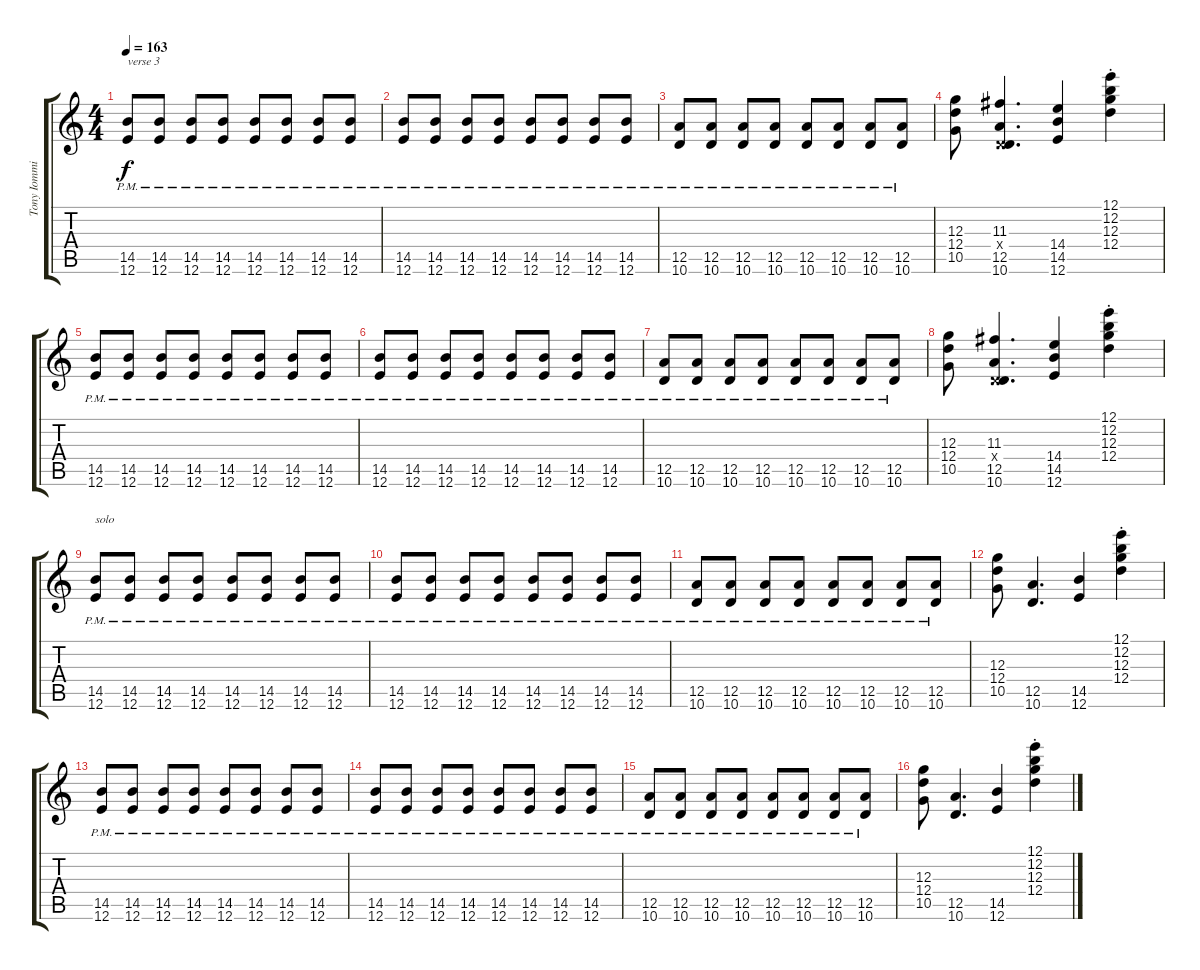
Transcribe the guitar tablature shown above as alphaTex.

\track ("Tony Iommi" "Tony Iommi") {instrument distortionguitar}
\staff {score tabs}
\tuning (E4 B3 G3 D3 A2 E2) {hide}
\ts (4 4)
\tempo 163
\clef g2
\ks c
(14.5{pm} 12.6).8{txt "verse 3" dy f} (14.5{pm} 12.6).8 (14.5{pm} 12.6).8 (14.5{pm} 12.6).8 (14.5{pm} 12.6).8 (14.5{pm} 12.6).8 (14.5{pm} 12.6).8 (14.5{pm} 12.6).8 |
(14.5{pm} 12.6).8 (14.5{pm} 12.6).8 (14.5{pm} 12.6).8 (14.5{pm} 12.6).8 (14.5{pm} 12.6).8 (14.5{pm} 12.6).8 (14.5{pm} 12.6).8 (14.5{pm} 12.6).8 |
(12.5{pm} 10.6).8 (12.5{pm} 10.6).8 (12.5{pm} 10.6).8 (12.5{pm} 10.6).8 (12.5{pm} 10.6).8 (12.5{pm} 10.6).8 (12.5{pm} 10.6).8 (12.5{pm} 10.6).8 |
(12.3 12.4 10.5).8 (11.3 0.4{x} 12.5 10.6).4{d} (14.4 14.5 12.6).4 (12.1{st} 12.2{st} 12.3{st} 12.4{st}).4 |
(14.5{pm} 12.6).8 (14.5{pm} 12.6).8 (14.5{pm} 12.6).8 (14.5{pm} 12.6).8 (14.5{pm} 12.6).8 (14.5{pm} 12.6).8 (14.5{pm} 12.6).8 (14.5{pm} 12.6).8 |
(14.5{pm} 12.6).8 (14.5{pm} 12.6).8 (14.5{pm} 12.6).8 (14.5{pm} 12.6).8 (14.5{pm} 12.6).8 (14.5{pm} 12.6).8 (14.5{pm} 12.6).8 (14.5{pm} 12.6).8 |
(12.5{pm} 10.6).8 (12.5{pm} 10.6).8 (12.5{pm} 10.6).8 (12.5{pm} 10.6).8 (12.5{pm} 10.6).8 (12.5{pm} 10.6).8 (12.5{pm} 10.6).8 (12.5{pm} 10.6).8 |
(12.3 12.4 10.5).8 (11.3 0.4{x} 12.5 10.6).4{d} (14.4 14.5 12.6).4 (12.1{st} 12.2{st} 12.3{st} 12.4{st}).4 |
(14.5{pm} 12.6{pm}).8{txt "solo"} (14.5{pm} 12.6{pm}).8 (14.5{pm} 12.6{pm}).8 (14.5{pm} 12.6{pm}).8 (14.5{pm} 12.6{pm}).8 (14.5{pm} 12.6{pm}).8 (14.5{pm} 12.6{pm}).8 (14.5{pm} 12.6{pm}).8 |
(14.5{pm} 12.6{pm}).8 (14.5{pm} 12.6{pm}).8 (14.5{pm} 12.6{pm}).8 (14.5{pm} 12.6{pm}).8 (14.5{pm} 12.6{pm}).8 (14.5{pm} 12.6{pm}).8 (14.5{pm} 12.6{pm}).8 (14.5{pm} 12.6{pm}).8 |
(12.5{pm} 10.6{pm}).8 (12.5{pm} 10.6{pm}).8 (12.5{pm} 10.6{pm}).8 (12.5{pm} 10.6{pm}).8 (12.5{pm} 10.6{pm}).8 (12.5{pm} 10.6{pm}).8 (12.5{pm} 10.6{pm}).8 (12.5{pm} 10.6{pm}).8 |
(12.3 12.4 10.5).8 (12.5 10.6).4{d} (14.5 12.6).4 (12.1{st} 12.2{st} 12.3{st} 12.4{st}).4 |
(14.5{pm} 12.6{pm}).8 (14.5{pm} 12.6{pm}).8 (14.5{pm} 12.6{pm}).8 (14.5{pm} 12.6{pm}).8 (14.5{pm} 12.6{pm}).8 (14.5{pm} 12.6{pm}).8 (14.5{pm} 12.6{pm}).8 (14.5{pm} 12.6{pm}).8 |
(14.5{pm} 12.6{pm}).8 (14.5{pm} 12.6{pm}).8 (14.5{pm} 12.6{pm}).8 (14.5{pm} 12.6{pm}).8 (14.5{pm} 12.6{pm}).8 (14.5{pm} 12.6{pm}).8 (14.5{pm} 12.6{pm}).8 (14.5{pm} 12.6{pm}).8 |
(12.5{pm} 10.6{pm}).8 (12.5{pm} 10.6{pm}).8 (12.5{pm} 10.6{pm}).8 (12.5{pm} 10.6{pm}).8 (12.5{pm} 10.6{pm}).8 (12.5{pm} 10.6{pm}).8 (12.5{pm} 10.6{pm}).8 (12.5{pm} 10.6{pm}).8 |
(12.3 12.4 10.5).8 (12.5 10.6).4{d} (14.5 12.6).4 (12.1{st} 12.2{st} 12.3{st} 12.4{st}).4
